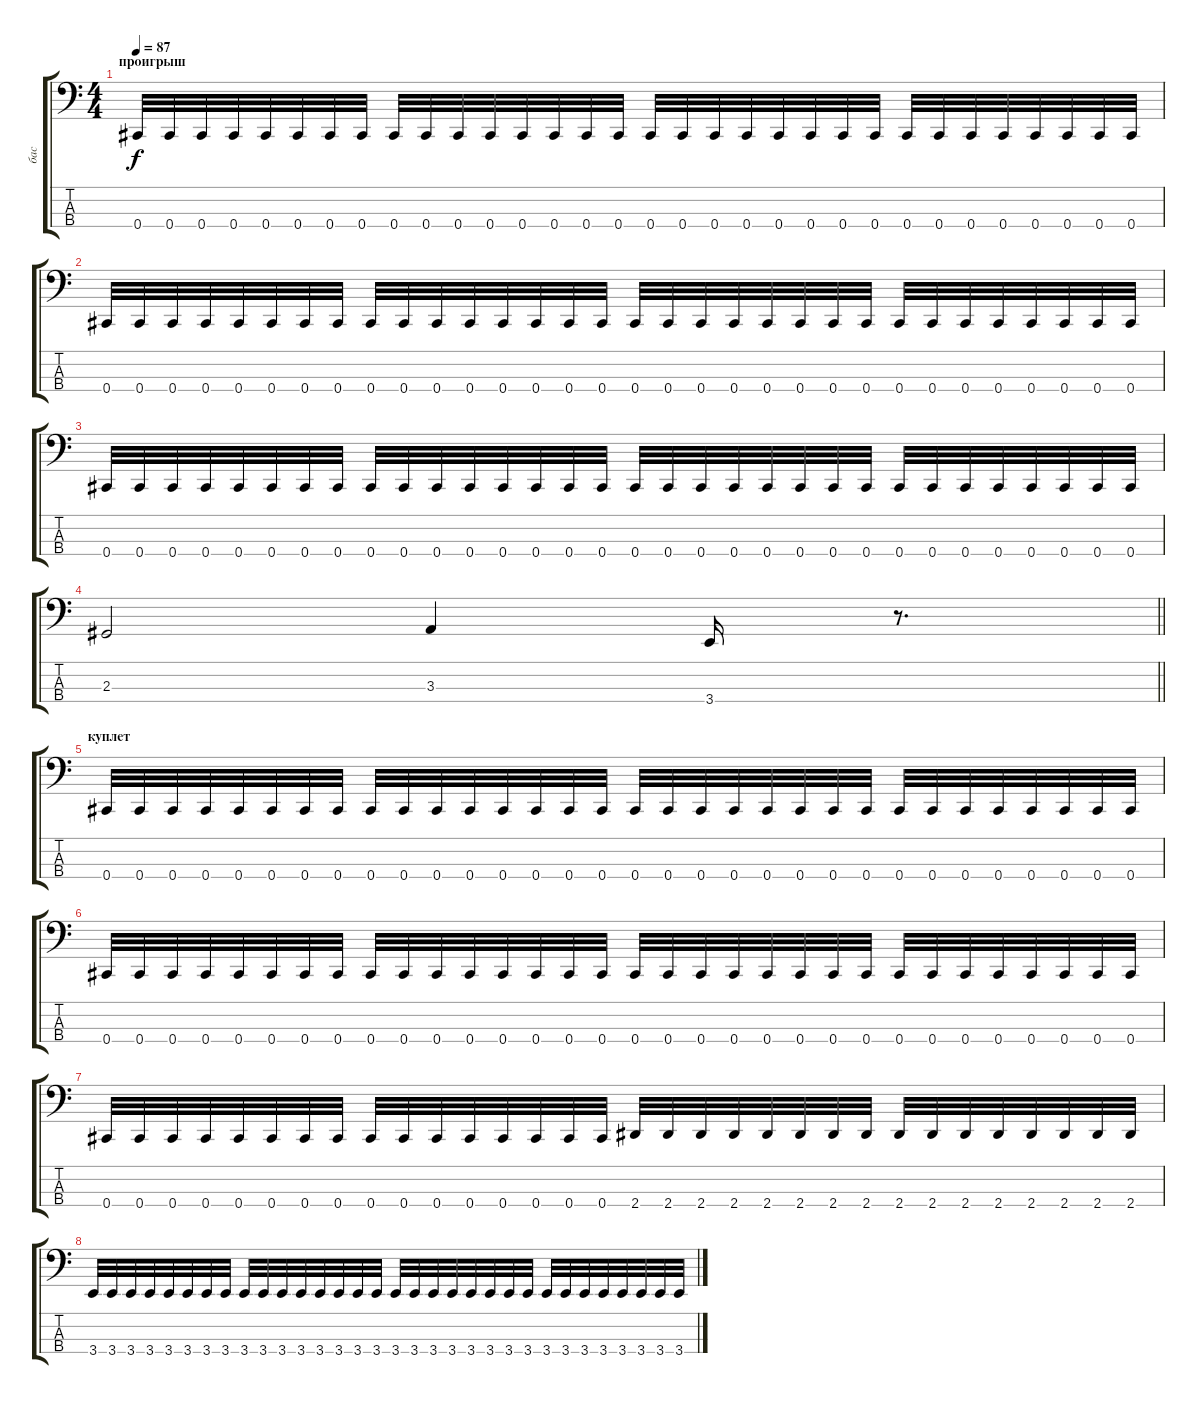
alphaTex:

\track ("бас" "бас") {instrument electricbassfinger}
\staff {score tabs}
\tuning (E2 B1 Gb1 Db1) {hide}
\ts (4 4)
\section ("" "проигрыш")
\tempo 87
\clef f4
\ks c
0.4.32{dy f} 0.4.32 0.4.32 0.4.32 0.4.32 0.4.32 0.4.32 0.4.32 0.4.32 0.4.32 0.4.32 0.4.32 0.4.32 0.4.32 0.4.32 0.4.32 0.4.32 0.4.32 0.4.32 0.4.32 0.4.32 0.4.32 0.4.32 0.4.32 0.4.32 0.4.32 0.4.32 0.4.32 0.4.32 0.4.32 0.4.32 0.4.32 |
0.4.32 0.4.32 0.4.32 0.4.32 0.4.32 0.4.32 0.4.32 0.4.32 0.4.32 0.4.32 0.4.32 0.4.32 0.4.32 0.4.32 0.4.32 0.4.32 0.4.32 0.4.32 0.4.32 0.4.32 0.4.32 0.4.32 0.4.32 0.4.32 0.4.32 0.4.32 0.4.32 0.4.32 0.4.32 0.4.32 0.4.32 0.4.32 |
0.4.32 0.4.32 0.4.32 0.4.32 0.4.32 0.4.32 0.4.32 0.4.32 0.4.32 0.4.32 0.4.32 0.4.32 0.4.32 0.4.32 0.4.32 0.4.32 0.4.32 0.4.32 0.4.32 0.4.32 0.4.32 0.4.32 0.4.32 0.4.32 0.4.32 0.4.32 0.4.32 0.4.32 0.4.32 0.4.32 0.4.32 0.4.32 |
\barLineRight lightlight
2.3.2 3.3.4 3.4.16 r.8{d} |
\section ("" "куплет")
0.4.32 0.4.32 0.4.32 0.4.32 0.4.32 0.4.32 0.4.32 0.4.32 0.4.32 0.4.32 0.4.32 0.4.32 0.4.32 0.4.32 0.4.32 0.4.32 0.4.32 0.4.32 0.4.32 0.4.32 0.4.32 0.4.32 0.4.32 0.4.32 0.4.32 0.4.32 0.4.32 0.4.32 0.4.32 0.4.32 0.4.32 0.4.32 |
0.4.32 0.4.32 0.4.32 0.4.32 0.4.32 0.4.32 0.4.32 0.4.32 0.4.32 0.4.32 0.4.32 0.4.32 0.4.32 0.4.32 0.4.32 0.4.32 0.4.32 0.4.32 0.4.32 0.4.32 0.4.32 0.4.32 0.4.32 0.4.32 0.4.32 0.4.32 0.4.32 0.4.32 0.4.32 0.4.32 0.4.32 0.4.32 |
0.4.32 0.4.32 0.4.32 0.4.32 0.4.32 0.4.32 0.4.32 0.4.32 0.4.32 0.4.32 0.4.32 0.4.32 0.4.32 0.4.32 0.4.32 0.4.32 2.4.32 2.4.32 2.4.32 2.4.32 2.4.32 2.4.32 2.4.32 2.4.32 2.4.32 2.4.32 2.4.32 2.4.32 2.4.32 2.4.32 2.4.32 2.4.32 |
3.4.32 3.4.32 3.4.32 3.4.32 3.4.32 3.4.32 3.4.32 3.4.32 3.4.32 3.4.32 3.4.32 3.4.32 3.4.32 3.4.32 3.4.32 3.4.32 3.4.32 3.4.32 3.4.32 3.4.32 3.4.32 3.4.32 3.4.32 3.4.32 3.4.32 3.4.32 3.4.32 3.4.32 3.4.32 3.4.32 3.4.32 3.4.32
